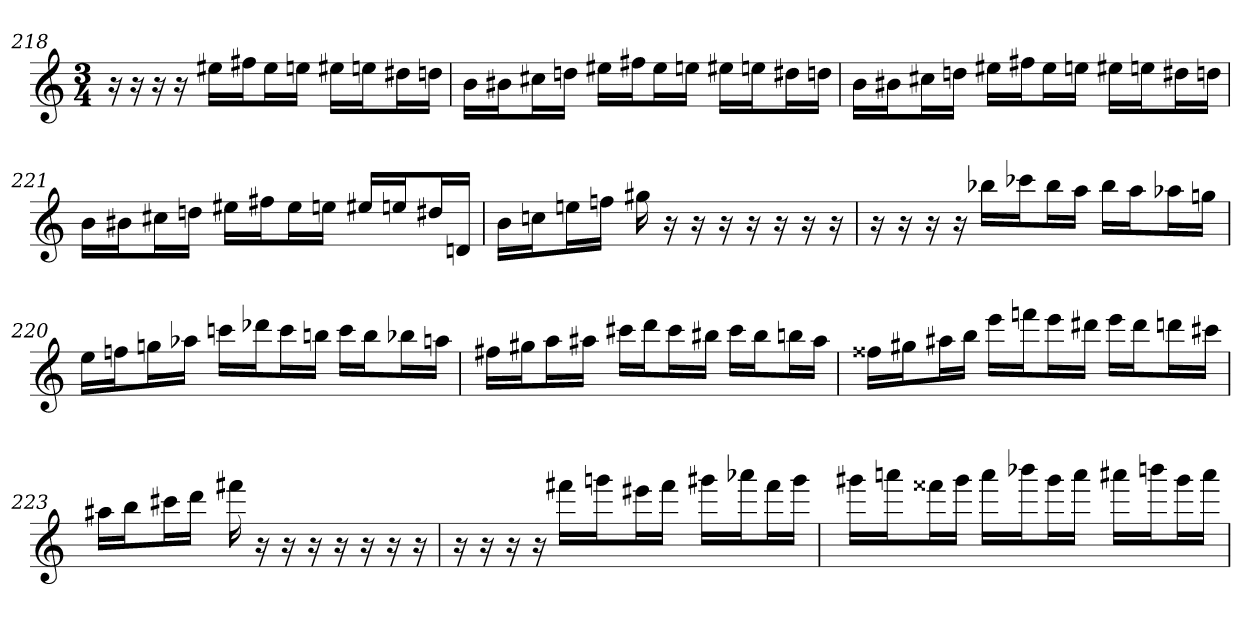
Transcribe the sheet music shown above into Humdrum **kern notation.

**kern
*part1
*staff1
*M3/4
=218
16r
16r
16r
16r
16ee#XLL
16ff#XJ
16ee#L
16eenJJ
16ee#XLL
16eenJ
16dd#XL
16ddnJJ
=219
16bLL
16b#XJ
16cc#XL
16ddnJJ
16ee#XLL
16ff#XJ
16ee#L
16eenJJ
16ee#XLL
16eenJ
16dd#XL
16ddnJJ
=220
16bLL
16b#XJ
16cc#XL
16ddnJJ
16ee#XLL
16ff#XJ
16ee#L
16eenJJ
16ee#XLL
16eenJ
16dd#XL
16ddnJJ
=221
16bLL
16b#XJ
16cc#XL
16ddnJJ
16ee#XLL
16ff#XJ
16ee#L
16eenJJ
16ee#XLL
16eenJ
16dd#XL
16dnJJ
=222
16bLL
16ccnJ
16eenL
16ffnJJ
16gg#X
16r
16r
16r
16r
16r
16r
16r
=219
16r
16r
16r
16r
16bb-XLL
16ccc-XJ
16bb-L
16aaJJ
16bb-LL
16aaJ
16aa-XL
16ggnJJ
=220
16eeLL
16ffnJ
16ggnL
16aa-XJJ
16cccnLL
16ddd-XJ
16cccL
16bbnJJ
16cccLL
16bbJ
16bb-XL
16aanJJ
=221
16ff#XLL
16gg#XJ
16aaL
16aa#XJJ
16ccc#XLL
16dddJ
16ccc#L
16bb#XJJ
16ccc#LL
16bb#J
16bbnL
16aa#JJ
=222
16ff##XLL
16gg#XJ
16aa#XL
16bbJJ
16eeeLL
16fffnJ
16eeeL
16ddd#XJJ
16eeeLL
16ddd#J
16dddnL
16ccc#XJJ
=223
16aa#XLL
16bbJ
16ccc#XL
16dddJJ
16fff#X
16r
16r
16r
16r
16r
16r
16r
=224
16r
16r
16r
16r
16fff#XLL
16gggnJ
16eee#XL
16fff#JJ
16ggg#XLL
16aaa-XJ
16fff#L
16ggg#JJ
=225
16ggg#XLL
16aaanJ
16fff##XL
16ggg#JJ
16aaaLL
16bbb-XJ
16ggg#L
16aaaJJ
16aaa#XLL
16bbbnJ
16ggg#L
16aaa#JJ
=
*-
